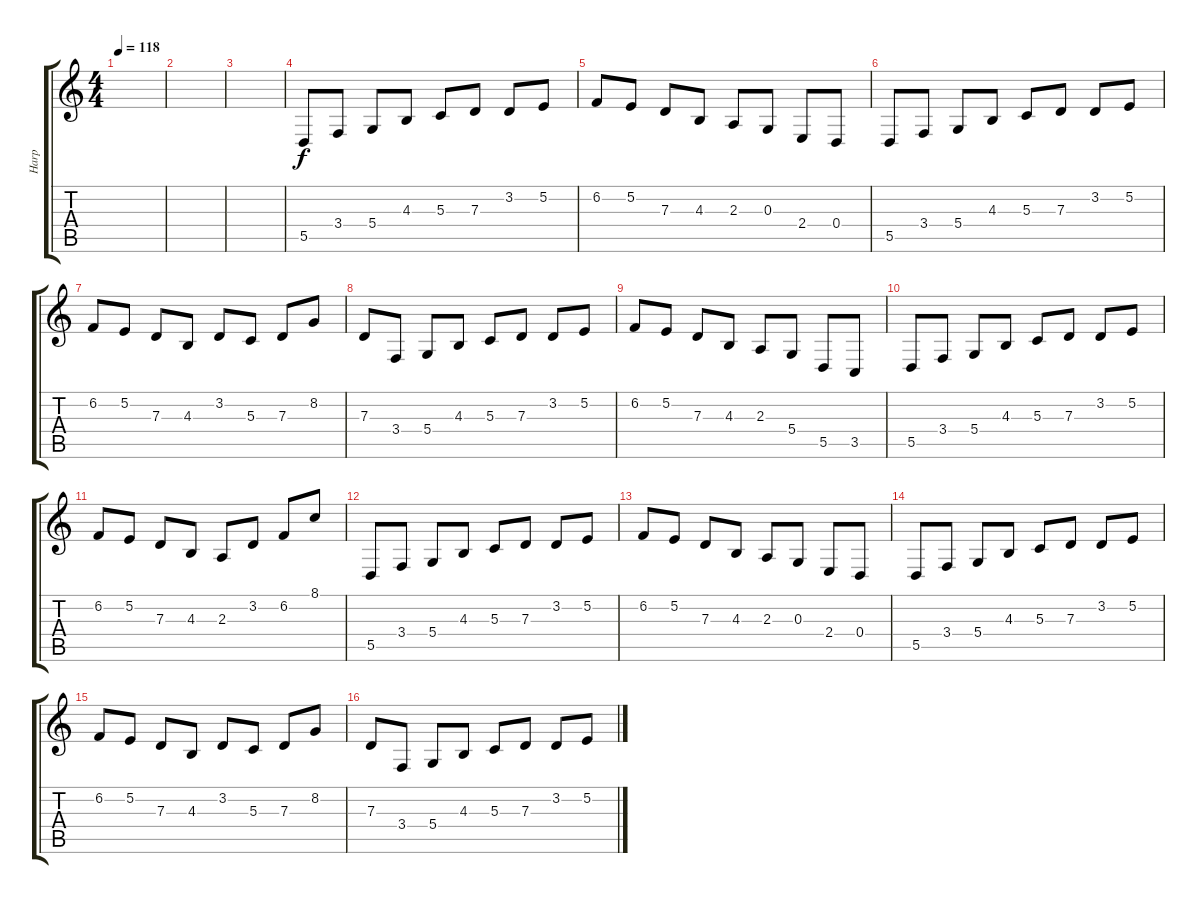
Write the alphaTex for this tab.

\track ("Harp" "Harp") {instrument orchestralharp}
\staff {score tabs}
\tuning (E4 B3 G3 D3 A2 E2) {hide}
\ts (4 4)
\tempo 118
\clef g2
\ks c
|
|
|
5.5.8 3.4.8 5.4.8 4.3.8 5.3.8 7.3.8 3.2.8 5.2.8 |
6.2.8 5.2.8 7.3.8 4.3.8 2.3.8 0.3.8 2.4.8 0.4.8 |
5.5.8 3.4.8 5.4.8 4.3.8 5.3.8 7.3.8 3.2.8 5.2.8 |
6.2.8 5.2.8 7.3.8 4.3.8 3.2.8 5.3.8 7.3.8 8.2.8 |
7.3.8 3.4.8 5.4.8 4.3.8 5.3.8 7.3.8 3.2.8 5.2.8 |
6.2.8 5.2.8 7.3.8 4.3.8 2.3.8 5.4.8 5.5.8 3.5.8 |
5.5.8 3.4.8 5.4.8 4.3.8 5.3.8 7.3.8 3.2.8 5.2.8 |
6.2.8 5.2.8 7.3.8 4.3.8 2.3.8 3.2.8 6.2.8 8.1.8 |
5.5.8 3.4.8 5.4.8 4.3.8 5.3.8 7.3.8 3.2.8 5.2.8 |
6.2.8 5.2.8 7.3.8 4.3.8 2.3.8 0.3.8 2.4.8 0.4.8 |
5.5.8 3.4.8 5.4.8 4.3.8 5.3.8 7.3.8 3.2.8 5.2.8 |
6.2.8 5.2.8 7.3.8 4.3.8 3.2.8 5.3.8 7.3.8 8.2.8 |
7.3.8 3.4.8 5.4.8 4.3.8 5.3.8 7.3.8 3.2.8 5.2.8
